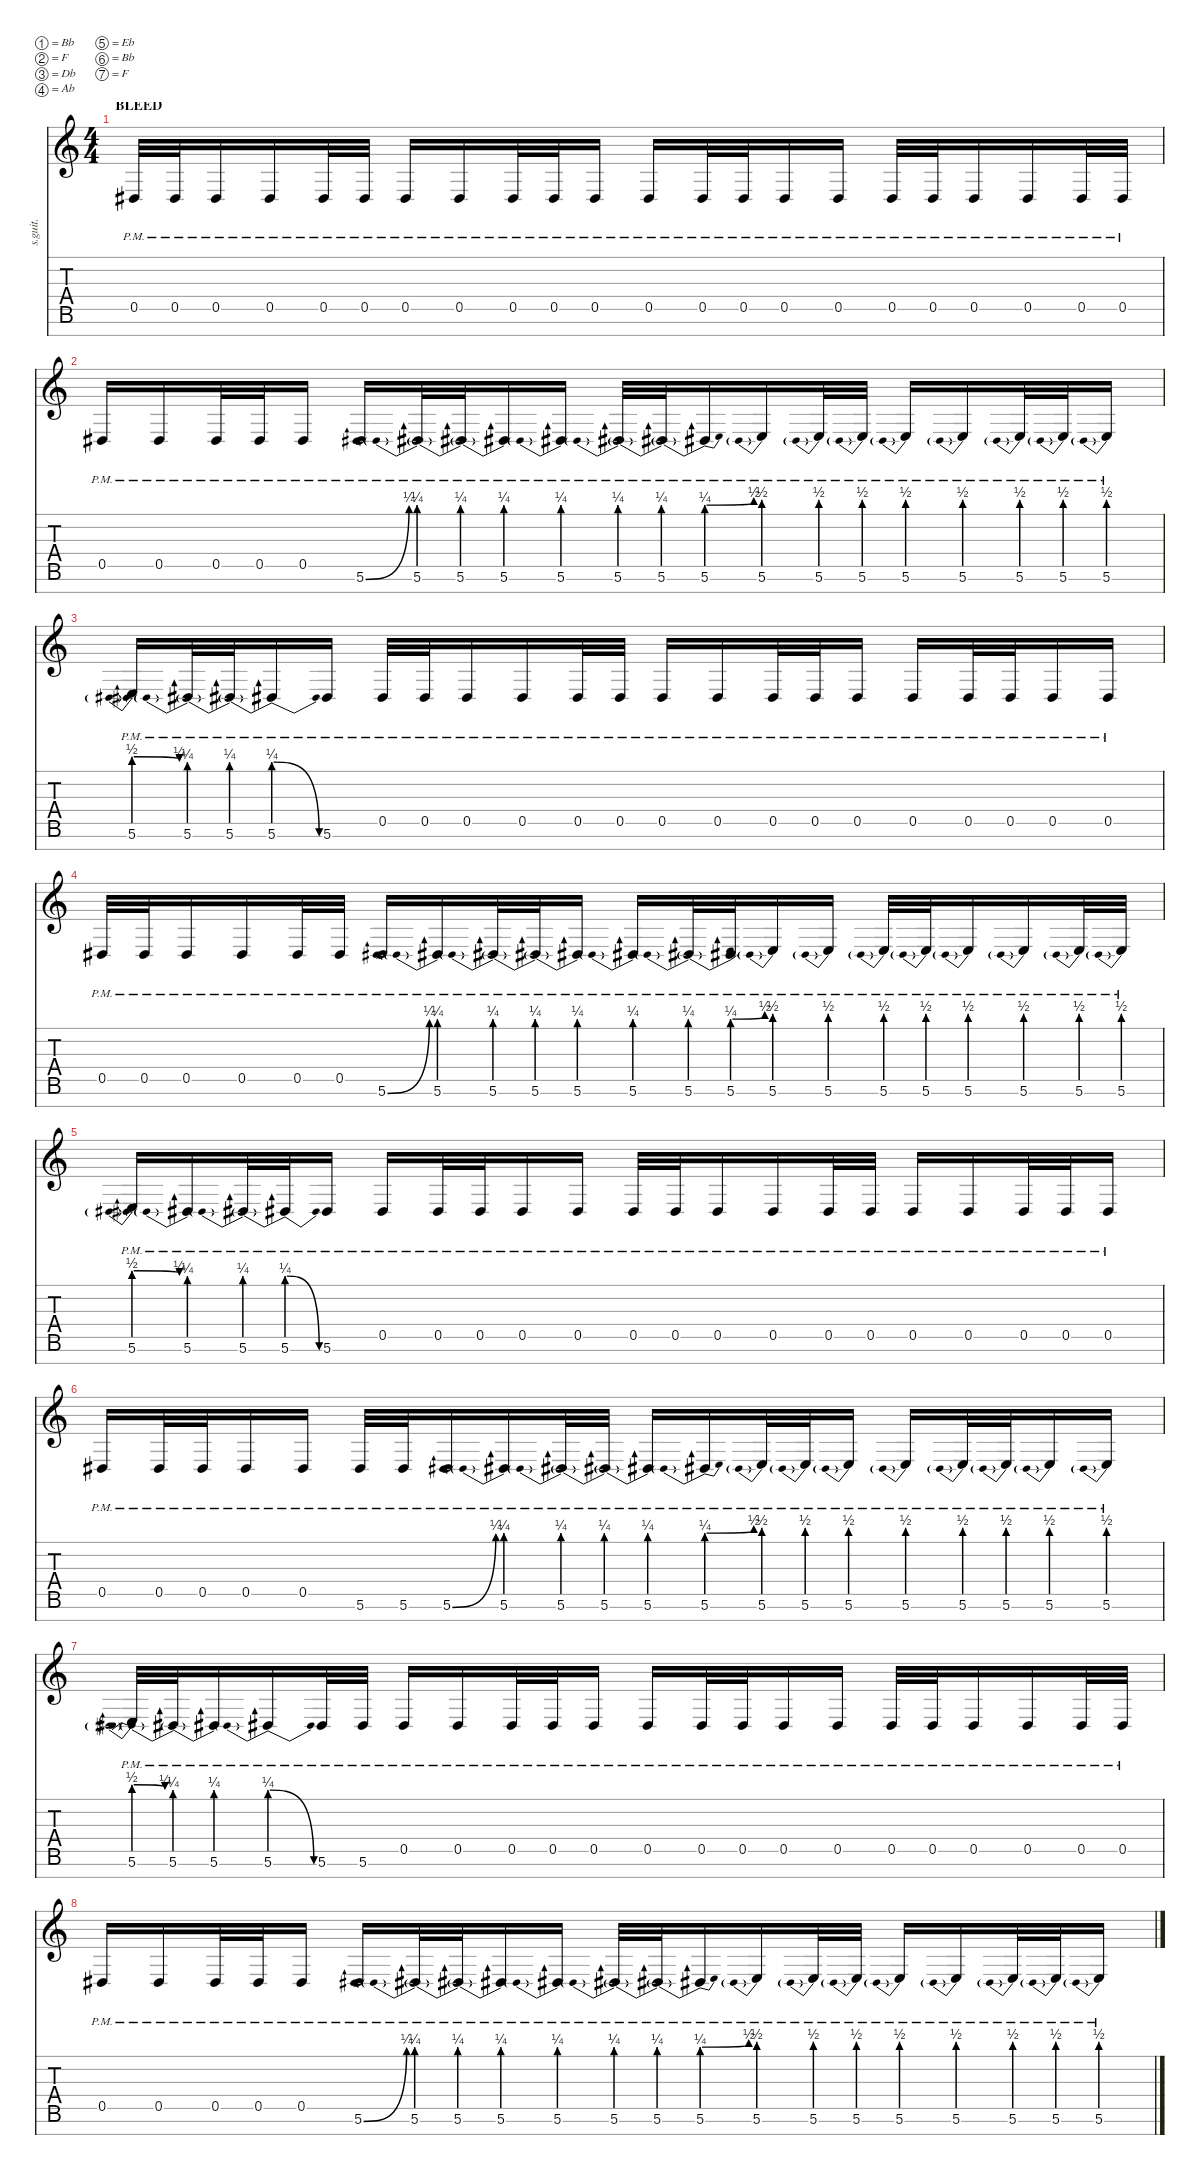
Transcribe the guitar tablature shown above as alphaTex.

\defaultSystemsLayout 4
\hideDynamics
\bracketExtendMode nobrackets
\track ("Marten Hagstrom (Guitar 2)" "s.guit.") {instrument distortionguitar}
\staff {score tabs}
\tuning (Bb3 F3 Db3 Ab2 Eb2 Bb1 F1)
\ts (4 4)
\beaming (8 2 2 2 2)
\section ("" "BLEED")
\tempo (115 hide)
\clef g2
\ks c
0.5{pm acc #}.32{lyrics (0 "") lyrics (1 "") lyrics (2 "") lyrics (3 "") lyrics (4 "") dy f instrument distortionguitar} 0.5{pm acc #}.32{lyrics (0 "") lyrics (1 "") lyrics (2 "") lyrics (3 "") lyrics (4 "")} 0.5{pm acc #}.16{lyrics (0 "") lyrics (1 "") lyrics (2 "") lyrics (3 "") lyrics (4 "")} 0.5{pm acc #}.16{lyrics (0 "") lyrics (1 "") lyrics (2 "") lyrics (3 "") lyrics (4 "")} 0.5{pm acc #}.32{lyrics (0 "") lyrics (1 "") lyrics (2 "") lyrics (3 "") lyrics (4 "")} 0.5{pm acc #}.32{lyrics (0 "") lyrics (1 "") lyrics (2 "") lyrics (3 "") lyrics (4 "")} 0.5{pm acc #}.16{lyrics (0 "") lyrics (1 "") lyrics (2 "") lyrics (3 "") lyrics (4 "")} 0.5{pm acc #}.16{lyrics (0 "") lyrics (1 "") lyrics (2 "") lyrics (3 "") lyrics (4 "")} 0.5{pm acc #}.32{lyrics (0 "") lyrics (1 "") lyrics (2 "") lyrics (3 "") lyrics (4 "")} 0.5{pm acc #}.32{lyrics (0 "") lyrics (1 "") lyrics (2 "") lyrics (3 "") lyrics (4 "")} 0.5{pm acc #}.16{lyrics (0 "") lyrics (1 "") lyrics (2 "") lyrics (3 "") lyrics (4 "")} 0.5{pm acc #}.16{lyrics (0 "") lyrics (1 "") lyrics (2 "") lyrics (3 "") lyrics (4 "")} 0.5{pm acc #}.32{lyrics (0 "") lyrics (1 "") lyrics (2 "") lyrics (3 "") lyrics (4 "")} 0.5{pm acc #}.32{lyrics (0 "") lyrics (1 "") lyrics (2 "") lyrics (3 "") lyrics (4 "")} 0.5{pm acc #}.16{lyrics (0 "") lyrics (1 "") lyrics (2 "") lyrics (3 "") lyrics (4 "")} 0.5{pm acc #}.16{lyrics (0 "") lyrics (1 "") lyrics (2 "") lyrics (3 "") lyrics (4 "")} 0.5{pm acc #}.32{lyrics (0 "") lyrics (1 "") lyrics (2 "") lyrics (3 "") lyrics (4 "")} 0.5{pm acc #}.32{lyrics (0 "") lyrics (1 "") lyrics (2 "") lyrics (3 "") lyrics (4 "")} 0.5{pm acc #}.16{lyrics (0 "") lyrics (1 "") lyrics (2 "") lyrics (3 "") lyrics (4 "")} 0.5{pm acc #}.16{lyrics (0 "") lyrics (1 "") lyrics (2 "") lyrics (3 "") lyrics (4 "")} 0.5{pm acc #}.32{lyrics (0 "") lyrics (1 "") lyrics (2 "") lyrics (3 "") lyrics (4 "")} 0.5{pm acc #}.32{lyrics (0 "") lyrics (1 "") lyrics (2 "") lyrics (3 "") lyrics (4 "")} |
0.5{pm acc #}.16{lyrics (0 "") lyrics (1 "") lyrics (2 "") lyrics (3 "") lyrics (4 "")} 0.5{pm acc #}.16{lyrics (0 "") lyrics (1 "") lyrics (2 "") lyrics (3 "") lyrics (4 "")} 0.5{pm acc #}.32{lyrics (0 "") lyrics (1 "") lyrics (2 "") lyrics (3 "") lyrics (4 "")} 0.5{pm acc #}.32{lyrics (0 "") lyrics (1 "") lyrics (2 "") lyrics (3 "") lyrics (4 "")} 0.5{pm acc #}.16{lyrics (0 "") lyrics (1 "") lyrics (2 "") lyrics (3 "") lyrics (4 "")} 5.6{be (bend 0 0 15 1) pm acc #}.16{lyrics (0 "") lyrics (1 "") lyrics (2 "") lyrics (3 "") lyrics (4 "")} 5.6{be (prebend 0 1 60 1) pm acc #}.32{lyrics (0 "") lyrics (1 "") lyrics (2 "") lyrics (3 "") lyrics (4 "")} 5.6{be (prebend 0 1 60 1) pm acc #}.32{lyrics (0 "") lyrics (1 "") lyrics (2 "") lyrics (3 "") lyrics (4 "")} 5.6{be (prebend 0 1 60 1) pm acc #}.16{lyrics (0 "") lyrics (1 "") lyrics (2 "") lyrics (3 "") lyrics (4 "")} 5.6{be (prebend 0 1 60 1) pm acc #}.16{lyrics (0 "") lyrics (1 "") lyrics (2 "") lyrics (3 "") lyrics (4 "")} 5.6{be (prebend 0 1 60 1) pm acc #}.32{lyrics (0 "") lyrics (1 "") lyrics (2 "") lyrics (3 "") lyrics (4 "")} 5.6{be (prebend 0 1 60 1) pm acc #}.32{lyrics (0 "") lyrics (1 "") lyrics (2 "") lyrics (3 "") lyrics (4 "")} 5.6{be (prebendbend 0 1 60 2) pm acc #}.16{lyrics (0 "") lyrics (1 "") lyrics (2 "") lyrics (3 "") lyrics (4 "")} 5.6{be (prebend 0 2 60 2) pm}.16{lyrics (0 "") lyrics (1 "") lyrics (2 "") lyrics (3 "") lyrics (4 "")} 5.6{be (prebend 0 2 60 2) pm}.32{lyrics (0 "") lyrics (1 "") lyrics (2 "") lyrics (3 "") lyrics (4 "")} 5.6{be (prebend 0 2 60 2) pm}.32{lyrics (0 "") lyrics (1 "") lyrics (2 "") lyrics (3 "") lyrics (4 "")} 5.6{be (prebend 0 2 60 2) pm}.16{lyrics (0 "") lyrics (1 "") lyrics (2 "") lyrics (3 "") lyrics (4 "")} 5.6{be (prebend 0 2 60 2) pm}.16{lyrics (0 "") lyrics (1 "") lyrics (2 "") lyrics (3 "") lyrics (4 "")} 5.6{be (prebend 0 2 60 2) pm}.32{lyrics (0 "") lyrics (1 "") lyrics (2 "") lyrics (3 "") lyrics (4 "")} 5.6{be (prebend 0 2 60 2) pm}.32{lyrics (0 "") lyrics (1 "") lyrics (2 "") lyrics (3 "") lyrics (4 "")} 5.6{be (prebend 0 2 60 2) pm}.16{lyrics (0 "") lyrics (1 "") lyrics (2 "") lyrics (3 "") lyrics (4 "")} |
5.6{be (prebendrelease 0 2 30 1) pm}.16{lyrics (0 "") lyrics (1 "") lyrics (2 "") lyrics (3 "") lyrics (4 "")} 5.6{be (prebend 0 1 60 1) pm acc #}.32{lyrics (0 "") lyrics (1 "") lyrics (2 "") lyrics (3 "") lyrics (4 "")} 5.6{be (prebend 0 1 60 1) pm acc #}.32{lyrics (0 "") lyrics (1 "") lyrics (2 "") lyrics (3 "") lyrics (4 "")} 5.6{be (prebendrelease 0 1 30 0) pm acc #}.16{lyrics (0 "") lyrics (1 "") lyrics (2 "") lyrics (3 "") lyrics (4 "")} 5.6{pm acc #}.16{lyrics (0 "") lyrics (1 "") lyrics (2 "") lyrics (3 "") lyrics (4 "")} 0.5{pm acc #}.32{lyrics (0 "") lyrics (1 "") lyrics (2 "") lyrics (3 "") lyrics (4 "")} 0.5{pm acc #}.32{lyrics (0 "") lyrics (1 "") lyrics (2 "") lyrics (3 "") lyrics (4 "")} 0.5{pm acc #}.16{lyrics (0 "") lyrics (1 "") lyrics (2 "") lyrics (3 "") lyrics (4 "")} 0.5{pm acc #}.16{lyrics (0 "") lyrics (1 "") lyrics (2 "") lyrics (3 "") lyrics (4 "")} 0.5{pm acc #}.32{lyrics (0 "") lyrics (1 "") lyrics (2 "") lyrics (3 "") lyrics (4 "")} 0.5{pm acc #}.32{lyrics (0 "") lyrics (1 "") lyrics (2 "") lyrics (3 "") lyrics (4 "")} 0.5{pm acc #}.16{lyrics (0 "") lyrics (1 "") lyrics (2 "") lyrics (3 "") lyrics (4 "")} 0.5{pm acc #}.16{lyrics (0 "") lyrics (1 "") lyrics (2 "") lyrics (3 "") lyrics (4 "")} 0.5{pm acc #}.32{lyrics (0 "") lyrics (1 "") lyrics (2 "") lyrics (3 "") lyrics (4 "")} 0.5{pm acc #}.32{lyrics (0 "") lyrics (1 "") lyrics (2 "") lyrics (3 "") lyrics (4 "")} 0.5{pm acc #}.16{lyrics (0 "") lyrics (1 "") lyrics (2 "") lyrics (3 "") lyrics (4 "")} 0.5{pm acc #}.16{lyrics (0 "") lyrics (1 "") lyrics (2 "") lyrics (3 "") lyrics (4 "")} 0.5{pm acc #}.32{lyrics (0 "") lyrics (1 "") lyrics (2 "") lyrics (3 "") lyrics (4 "")} 0.5{pm acc #}.32{lyrics (0 "") lyrics (1 "") lyrics (2 "") lyrics (3 "") lyrics (4 "")} 0.5{pm acc #}.16{lyrics (0 "") lyrics (1 "") lyrics (2 "") lyrics (3 "") lyrics (4 "")} 0.5{pm acc #}.16{lyrics (0 "") lyrics (1 "") lyrics (2 "") lyrics (3 "") lyrics (4 "")} |
0.5{pm acc #}.32{lyrics (0 "") lyrics (1 "") lyrics (2 "") lyrics (3 "") lyrics (4 "")} 0.5{pm acc #}.32{lyrics (0 "") lyrics (1 "") lyrics (2 "") lyrics (3 "") lyrics (4 "")} 0.5{pm acc #}.16{lyrics (0 "") lyrics (1 "") lyrics (2 "") lyrics (3 "") lyrics (4 "")} 0.5{pm acc #}.16{lyrics (0 "") lyrics (1 "") lyrics (2 "") lyrics (3 "") lyrics (4 "")} 0.5{pm acc #}.32{lyrics (0 "") lyrics (1 "") lyrics (2 "") lyrics (3 "") lyrics (4 "")} 0.5{pm acc #}.32{lyrics (0 "") lyrics (1 "") lyrics (2 "") lyrics (3 "") lyrics (4 "")} 5.6{be (bend 0 0 15 1) pm acc #}.16{lyrics (0 "") lyrics (1 "") lyrics (2 "") lyrics (3 "") lyrics (4 "")} 5.6{be (prebend 0 1 60 1) pm acc #}.16{lyrics (0 "") lyrics (1 "") lyrics (2 "") lyrics (3 "") lyrics (4 "")} 5.6{be (prebend 0 1 60 1) pm acc #}.32{lyrics (0 "") lyrics (1 "") lyrics (2 "") lyrics (3 "") lyrics (4 "")} 5.6{be (prebend 0 1 60 1) pm acc #}.32{lyrics (0 "") lyrics (1 "") lyrics (2 "") lyrics (3 "") lyrics (4 "")} 5.6{be (prebend 0 1 60 1) pm acc #}.16{lyrics (0 "") lyrics (1 "") lyrics (2 "") lyrics (3 "") lyrics (4 "")} 5.6{be (prebend 0 1 60 1) pm acc #}.16{lyrics (0 "") lyrics (1 "") lyrics (2 "") lyrics (3 "") lyrics (4 "")} 5.6{be (prebend 0 1 60 1) pm acc #}.32{lyrics (0 "") lyrics (1 "") lyrics (2 "") lyrics (3 "") lyrics (4 "")} 5.6{be (prebendbend 0 1 60 2) pm acc #}.32{lyrics (0 "") lyrics (1 "") lyrics (2 "") lyrics (3 "") lyrics (4 "")} 5.6{be (prebend 0 2 60 2) pm}.16{lyrics (0 "") lyrics (1 "") lyrics (2 "") lyrics (3 "") lyrics (4 "")} 5.6{be (prebend 0 2 60 2) pm}.16{lyrics (0 "") lyrics (1 "") lyrics (2 "") lyrics (3 "") lyrics (4 "")} 5.6{be (prebend 0 2 60 2) pm}.32{lyrics (0 "") lyrics (1 "") lyrics (2 "") lyrics (3 "") lyrics (4 "")} 5.6{be (prebend 0 2 60 2) pm}.32{lyrics (0 "") lyrics (1 "") lyrics (2 "") lyrics (3 "") lyrics (4 "")} 5.6{be (prebend 0 2 60 2) pm}.16{lyrics (0 "") lyrics (1 "") lyrics (2 "") lyrics (3 "") lyrics (4 "")} 5.6{be (prebend 0 2 60 2) pm}.16{lyrics (0 "") lyrics (1 "") lyrics (2 "") lyrics (3 "") lyrics (4 "")} 5.6{be (prebend 0 2 60 2) pm}.32{lyrics (0 "") lyrics (1 "") lyrics (2 "") lyrics (3 "") lyrics (4 "")} 5.6{be (prebend 0 2 60 2) pm}.32{lyrics (0 "") lyrics (1 "") lyrics (2 "") lyrics (3 "") lyrics (4 "")} |
5.6{be (prebendrelease 0 2 30 1) pm}.16{lyrics (0 "") lyrics (1 "") lyrics (2 "") lyrics (3 "") lyrics (4 "")} 5.6{be (prebend 0 1 60 1) pm acc #}.16{lyrics (0 "") lyrics (1 "") lyrics (2 "") lyrics (3 "") lyrics (4 "")} 5.6{be (prebend 0 1 60 1) pm acc #}.32{lyrics (0 "") lyrics (1 "") lyrics (2 "") lyrics (3 "") lyrics (4 "")} 5.6{be (prebendrelease 0 1 30 0) pm acc #}.32{lyrics (0 "") lyrics (1 "") lyrics (2 "") lyrics (3 "") lyrics (4 "")} 5.6{pm acc #}.16{lyrics (0 "") lyrics (1 "") lyrics (2 "") lyrics (3 "") lyrics (4 "")} 0.5{pm acc #}.16{lyrics (0 "") lyrics (1 "") lyrics (2 "") lyrics (3 "") lyrics (4 "")} 0.5{pm acc #}.32{lyrics (0 "") lyrics (1 "") lyrics (2 "") lyrics (3 "") lyrics (4 "")} 0.5{pm acc #}.32{lyrics (0 "") lyrics (1 "") lyrics (2 "") lyrics (3 "") lyrics (4 "")} 0.5{pm acc #}.16{lyrics (0 "") lyrics (1 "") lyrics (2 "") lyrics (3 "") lyrics (4 "")} 0.5{pm acc #}.16{lyrics (0 "") lyrics (1 "") lyrics (2 "") lyrics (3 "") lyrics (4 "")} 0.5{pm acc #}.32{lyrics (0 "") lyrics (1 "") lyrics (2 "") lyrics (3 "") lyrics (4 "")} 0.5{pm acc #}.32{lyrics (0 "") lyrics (1 "") lyrics (2 "") lyrics (3 "") lyrics (4 "")} 0.5{pm acc #}.16{lyrics (0 "") lyrics (1 "") lyrics (2 "") lyrics (3 "") lyrics (4 "")} 0.5{pm acc #}.16{lyrics (0 "") lyrics (1 "") lyrics (2 "") lyrics (3 "") lyrics (4 "")} 0.5{pm acc #}.32{lyrics (0 "") lyrics (1 "") lyrics (2 "") lyrics (3 "") lyrics (4 "")} 0.5{pm acc #}.32{lyrics (0 "") lyrics (1 "") lyrics (2 "") lyrics (3 "") lyrics (4 "")} 0.5{pm acc #}.16{lyrics (0 "") lyrics (1 "") lyrics (2 "") lyrics (3 "") lyrics (4 "")} 0.5{pm acc #}.16{lyrics (0 "") lyrics (1 "") lyrics (2 "") lyrics (3 "") lyrics (4 "")} 0.5{pm acc #}.32{lyrics (0 "") lyrics (1 "") lyrics (2 "") lyrics (3 "") lyrics (4 "")} 0.5{pm acc #}.32{lyrics (0 "") lyrics (1 "") lyrics (2 "") lyrics (3 "") lyrics (4 "")} 0.5{pm acc #}.16{lyrics (0 "") lyrics (1 "") lyrics (2 "") lyrics (3 "") lyrics (4 "")} |
0.5{pm acc #}.16{lyrics (0 "") lyrics (1 "") lyrics (2 "") lyrics (3 "") lyrics (4 "")} 0.5{pm acc #}.32{lyrics (0 "") lyrics (1 "") lyrics (2 "") lyrics (3 "") lyrics (4 "")} 0.5{pm acc #}.32{lyrics (0 "") lyrics (1 "") lyrics (2 "") lyrics (3 "") lyrics (4 "")} 0.5{pm acc #}.16{lyrics (0 "") lyrics (1 "") lyrics (2 "") lyrics (3 "") lyrics (4 "")} 0.5{pm acc #}.16{lyrics (0 "") lyrics (1 "") lyrics (2 "") lyrics (3 "") lyrics (4 "")} 5.6{pm acc #}.32{lyrics (0 "") lyrics (1 "") lyrics (2 "") lyrics (3 "") lyrics (4 "")} 5.6{pm acc #}.32{lyrics (0 "") lyrics (1 "") lyrics (2 "") lyrics (3 "") lyrics (4 "")} 5.6{be (bend 0 0 15 1) pm acc #}.16{lyrics (0 "") lyrics (1 "") lyrics (2 "") lyrics (3 "") lyrics (4 "")} 5.6{be (prebend 0 1 60 1) pm acc #}.16{lyrics (0 "") lyrics (1 "") lyrics (2 "") lyrics (3 "") lyrics (4 "")} 5.6{be (prebend 0 1 60 1) pm acc #}.32{lyrics (0 "") lyrics (1 "") lyrics (2 "") lyrics (3 "") lyrics (4 "")} 5.6{be (prebend 0 1 60 1) pm acc #}.32{lyrics (0 "") lyrics (1 "") lyrics (2 "") lyrics (3 "") lyrics (4 "")} 5.6{be (prebend 0 1 60 1) pm acc #}.16{lyrics (0 "") lyrics (1 "") lyrics (2 "") lyrics (3 "") lyrics (4 "")} 5.6{be (prebendbend 0 1 60 2) pm acc #}.16{lyrics (0 "") lyrics (1 "") lyrics (2 "") lyrics (3 "") lyrics (4 "")} 5.6{be (prebend 0 2 60 2) pm}.32{lyrics (0 "") lyrics (1 "") lyrics (2 "") lyrics (3 "") lyrics (4 "")} 5.6{be (prebend 0 2 60 2) pm}.32{lyrics (0 "") lyrics (1 "") lyrics (2 "") lyrics (3 "") lyrics (4 "")} 5.6{be (prebend 0 2 60 2) pm}.16{lyrics (0 "") lyrics (1 "") lyrics (2 "") lyrics (3 "") lyrics (4 "")} 5.6{be (prebend 0 2 60 2) pm}.16{lyrics (0 "") lyrics (1 "") lyrics (2 "") lyrics (3 "") lyrics (4 "")} 5.6{be (prebend 0 2 60 2) pm}.32{lyrics (0 "") lyrics (1 "") lyrics (2 "") lyrics (3 "") lyrics (4 "")} 5.6{be (prebend 0 2 60 2) pm}.32{lyrics (0 "") lyrics (1 "") lyrics (2 "") lyrics (3 "") lyrics (4 "")} 5.6{be (prebend 0 2 60 2) pm}.16{lyrics (0 "") lyrics (1 "") lyrics (2 "") lyrics (3 "") lyrics (4 "")} 5.6{be (prebend 0 2 60 2) pm}.16{lyrics (0 "") lyrics (1 "") lyrics (2 "") lyrics (3 "") lyrics (4 "")} |
5.6{be (prebendrelease 0 2 30 1) pm}.32{lyrics (0 "") lyrics (1 "") lyrics (2 "") lyrics (3 "") lyrics (4 "")} 5.6{be (prebend 0 1 60 1) pm acc #}.32{lyrics (0 "") lyrics (1 "") lyrics (2 "") lyrics (3 "") lyrics (4 "")} 5.6{be (prebend 0 1 60 1) pm acc #}.16{lyrics (0 "") lyrics (1 "") lyrics (2 "") lyrics (3 "") lyrics (4 "")} 5.6{be (prebendrelease 0 1 30 0) pm acc #}.16{lyrics (0 "") lyrics (1 "") lyrics (2 "") lyrics (3 "") lyrics (4 "")} 5.6{pm acc #}.32{lyrics (0 "") lyrics (1 "") lyrics (2 "") lyrics (3 "") lyrics (4 "")} 5.6{pm acc #}.32{lyrics (0 "") lyrics (1 "") lyrics (2 "") lyrics (3 "") lyrics (4 "")} 0.5{pm acc #}.16{lyrics (0 "") lyrics (1 "") lyrics (2 "") lyrics (3 "") lyrics (4 "")} 0.5{pm acc #}.16{lyrics (0 "") lyrics (1 "") lyrics (2 "") lyrics (3 "") lyrics (4 "")} 0.5{pm acc #}.32{lyrics (0 "") lyrics (1 "") lyrics (2 "") lyrics (3 "") lyrics (4 "")} 0.5{pm acc #}.32{lyrics (0 "") lyrics (1 "") lyrics (2 "") lyrics (3 "") lyrics (4 "")} 0.5{pm acc #}.16{lyrics (0 "") lyrics (1 "") lyrics (2 "") lyrics (3 "") lyrics (4 "")} 0.5{pm acc #}.16{lyrics (0 "") lyrics (1 "") lyrics (2 "") lyrics (3 "") lyrics (4 "")} 0.5{pm acc #}.32{lyrics (0 "") lyrics (1 "") lyrics (2 "") lyrics (3 "") lyrics (4 "")} 0.5{pm acc #}.32{lyrics (0 "") lyrics (1 "") lyrics (2 "") lyrics (3 "") lyrics (4 "")} 0.5{pm acc #}.16{lyrics (0 "") lyrics (1 "") lyrics (2 "") lyrics (3 "") lyrics (4 "")} 0.5{pm acc #}.16{lyrics (0 "") lyrics (1 "") lyrics (2 "") lyrics (3 "") lyrics (4 "")} 0.5{pm acc #}.32{lyrics (0 "") lyrics (1 "") lyrics (2 "") lyrics (3 "") lyrics (4 "")} 0.5{pm acc #}.32{lyrics (0 "") lyrics (1 "") lyrics (2 "") lyrics (3 "") lyrics (4 "")} 0.5{pm acc #}.16{lyrics (0 "") lyrics (1 "") lyrics (2 "") lyrics (3 "") lyrics (4 "")} 0.5{pm acc #}.16{lyrics (0 "") lyrics (1 "") lyrics (2 "") lyrics (3 "") lyrics (4 "")} 0.5{pm acc #}.32{lyrics (0 "") lyrics (1 "") lyrics (2 "") lyrics (3 "") lyrics (4 "")} 0.5{pm acc #}.32{lyrics (0 "") lyrics (1 "") lyrics (2 "") lyrics (3 "") lyrics (4 "")} |
0.5{pm acc #}.16{lyrics (0 "") lyrics (1 "") lyrics (2 "") lyrics (3 "") lyrics (4 "")} 0.5{pm acc #}.16{lyrics (0 "") lyrics (1 "") lyrics (2 "") lyrics (3 "") lyrics (4 "")} 0.5{pm acc #}.32{lyrics (0 "") lyrics (1 "") lyrics (2 "") lyrics (3 "") lyrics (4 "")} 0.5{pm acc #}.32{lyrics (0 "") lyrics (1 "") lyrics (2 "") lyrics (3 "") lyrics (4 "")} 0.5{pm acc #}.16{lyrics (0 "") lyrics (1 "") lyrics (2 "") lyrics (3 "") lyrics (4 "")} 5.6{be (bend 0 0 15 1) pm acc #}.16{lyrics (0 "") lyrics (1 "") lyrics (2 "") lyrics (3 "") lyrics (4 "")} 5.6{be (prebend 0 1 60 1) pm acc #}.32{lyrics (0 "") lyrics (1 "") lyrics (2 "") lyrics (3 "") lyrics (4 "")} 5.6{be (prebend 0 1 60 1) pm acc #}.32{lyrics (0 "") lyrics (1 "") lyrics (2 "") lyrics (3 "") lyrics (4 "")} 5.6{be (prebend 0 1 60 1) pm acc #}.16{lyrics (0 "") lyrics (1 "") lyrics (2 "") lyrics (3 "") lyrics (4 "")} 5.6{be (prebend 0 1 60 1) pm acc #}.16{lyrics (0 "") lyrics (1 "") lyrics (2 "") lyrics (3 "") lyrics (4 "")} 5.6{be (prebend 0 1 60 1) pm acc #}.32{lyrics (0 "") lyrics (1 "") lyrics (2 "") lyrics (3 "") lyrics (4 "")} 5.6{be (prebend 0 1 60 1) pm acc #}.32{lyrics (0 "") lyrics (1 "") lyrics (2 "") lyrics (3 "") lyrics (4 "")} 5.6{be (prebendbend 0 1 60 2) pm acc #}.16{lyrics (0 "") lyrics (1 "") lyrics (2 "") lyrics (3 "") lyrics (4 "")} 5.6{be (prebend 0 2 60 2) pm}.16{lyrics (0 "") lyrics (1 "") lyrics (2 "") lyrics (3 "") lyrics (4 "")} 5.6{be (prebend 0 2 60 2) pm}.32{lyrics (0 "") lyrics (1 "") lyrics (2 "") lyrics (3 "") lyrics (4 "")} 5.6{be (prebend 0 2 60 2) pm}.32{lyrics (0 "") lyrics (1 "") lyrics (2 "") lyrics (3 "") lyrics (4 "")} 5.6{be (prebend 0 2 60 2) pm}.16{lyrics (0 "") lyrics (1 "") lyrics (2 "") lyrics (3 "") lyrics (4 "")} 5.6{be (prebend 0 2 60 2) pm}.16{lyrics (0 "") lyrics (1 "") lyrics (2 "") lyrics (3 "") lyrics (4 "")} 5.6{be (prebend 0 2 60 2) pm}.32{lyrics (0 "") lyrics (1 "") lyrics (2 "") lyrics (3 "") lyrics (4 "")} 5.6{be (prebend 0 2 60 2) pm}.32{lyrics (0 "") lyrics (1 "") lyrics (2 "") lyrics (3 "") lyrics (4 "")} 5.6{be (prebend 0 2 60 2) pm}.16{lyrics (0 "") lyrics (1 "") lyrics (2 "") lyrics (3 "") lyrics (4 "")}
